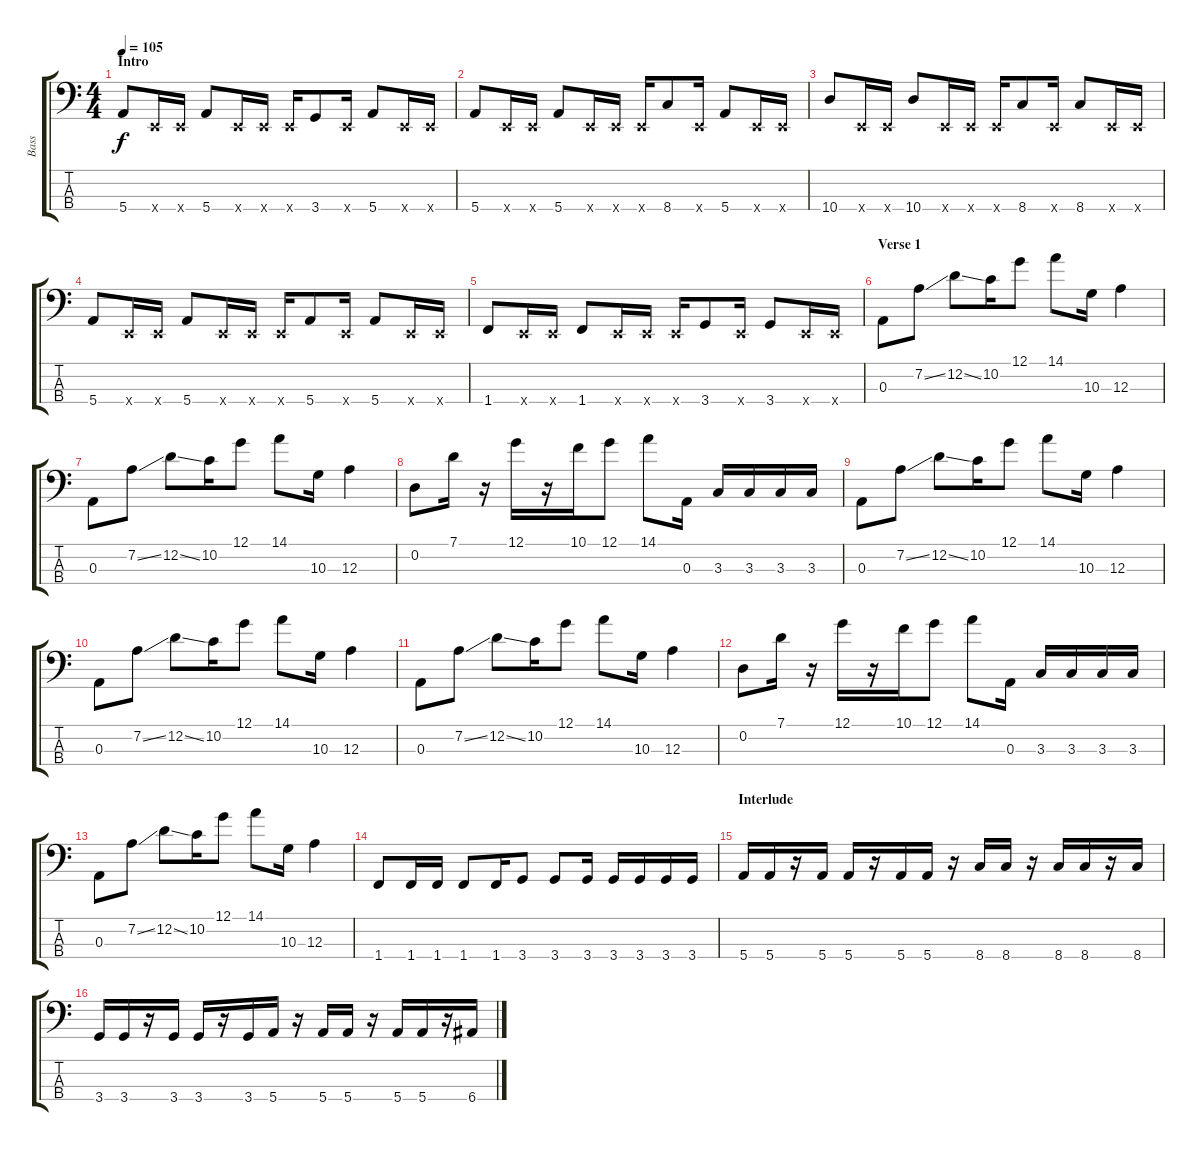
\track ("Bass" "Bass") {instrument electricbassfinger}
\staff {score tabs}
\tuning (G2 D2 A1 E1) {hide}
\ts (4 4)
\section ("" "Intro")
\tempo 105
\clef f4
\ks c
5.4.8{dy f instrument electricbassfinger} 0.4{x}.16 0.4{x}.16 5.4.8 0.4{x}.16 0.4{x}.16 0.4{x}.16 3.4.8 0.4{x}.16 5.4.8 0.4{x}.16 0.4{x}.16 |
5.4.8 0.4{x}.16 0.4{x}.16 5.4.8 0.4{x}.16 0.4{x}.16 0.4{x}.16 8.4.8 0.4{x}.16 5.4.8 0.4{x}.16 0.4{x}.16 |
10.4.8 0.4{x}.16 0.4{x}.16 10.4.8 0.4{x}.16 0.4{x}.16 0.4{x}.16 8.4.8 0.4{x}.16 8.4.8 0.4{x}.16 0.4{x}.16 |
5.4.8 0.4{x}.16 0.4{x}.16 5.4.8 0.4{x}.16 0.4{x}.16 0.4{x}.16 5.4.8 0.4{x}.16 5.4.8 0.4{x}.16 0.4{x}.16 |
1.4.8 0.4{x}.16 0.4{x}.16 1.4.8 0.4{x}.16 0.4{x}.16 0.4{x}.16 3.4.8 0.4{x}.16 3.4.8 0.4{x}.16 0.4{x}.16 |
\section ("" "Verse 1")
0.3.8 7.2{ss}.8 12.2{ss}.8 10.2.16 12.1.8 14.1.8 10.3.16 12.3.4 |
0.3.8 7.2{ss}.8 12.2{ss}.8 10.2.16 12.1.8 14.1.8 10.3.16 12.3.4 |
0.2.8 7.1.16 r.16 12.1.16 r.16 10.1.16 12.1.8 14.1.8 0.3.16 3.3.16 3.3.16 3.3.16 3.3.16 |
0.3.8 7.2{ss}.8 12.2{ss}.8 10.2.16 12.1.8 14.1.8 10.3.16 12.3.4 |
0.3.8 7.2{ss}.8 12.2{ss}.8 10.2.16 12.1.8 14.1.8 10.3.16 12.3.4 |
0.3.8 7.2{ss}.8 12.2{ss}.8 10.2.16 12.1.8 14.1.8 10.3.16 12.3.4 |
0.2.8 7.1.16 r.16 12.1.16 r.16 10.1.16 12.1.8 14.1.8 0.3.16 3.3.16 3.3.16 3.3.16 3.3.16 |
0.3.8 7.2{ss}.8 12.2{ss}.8 10.2.16 12.1.8 14.1.8 10.3.16 12.3.4 |
1.4.8 1.4.16 1.4.16 1.4.8 1.4.16 3.4.8 3.4.8 3.4.16 3.4.16 3.4.16 3.4.16 3.4.16 |
\section ("" "Interlude")
5.4.16 5.4.16 r.16 5.4.16 5.4.16 r.16 5.4.16 5.4.16 r.16 8.4.16 8.4.16 r.16 8.4.16 8.4.16 r.16 8.4.16 |
3.4.16 3.4.16 r.16 3.4.16 3.4.16 r.16 3.4.16 5.4.16 r.16 5.4.16 5.4.16 r.16 5.4.16 5.4.16 r.16 6.4.16
